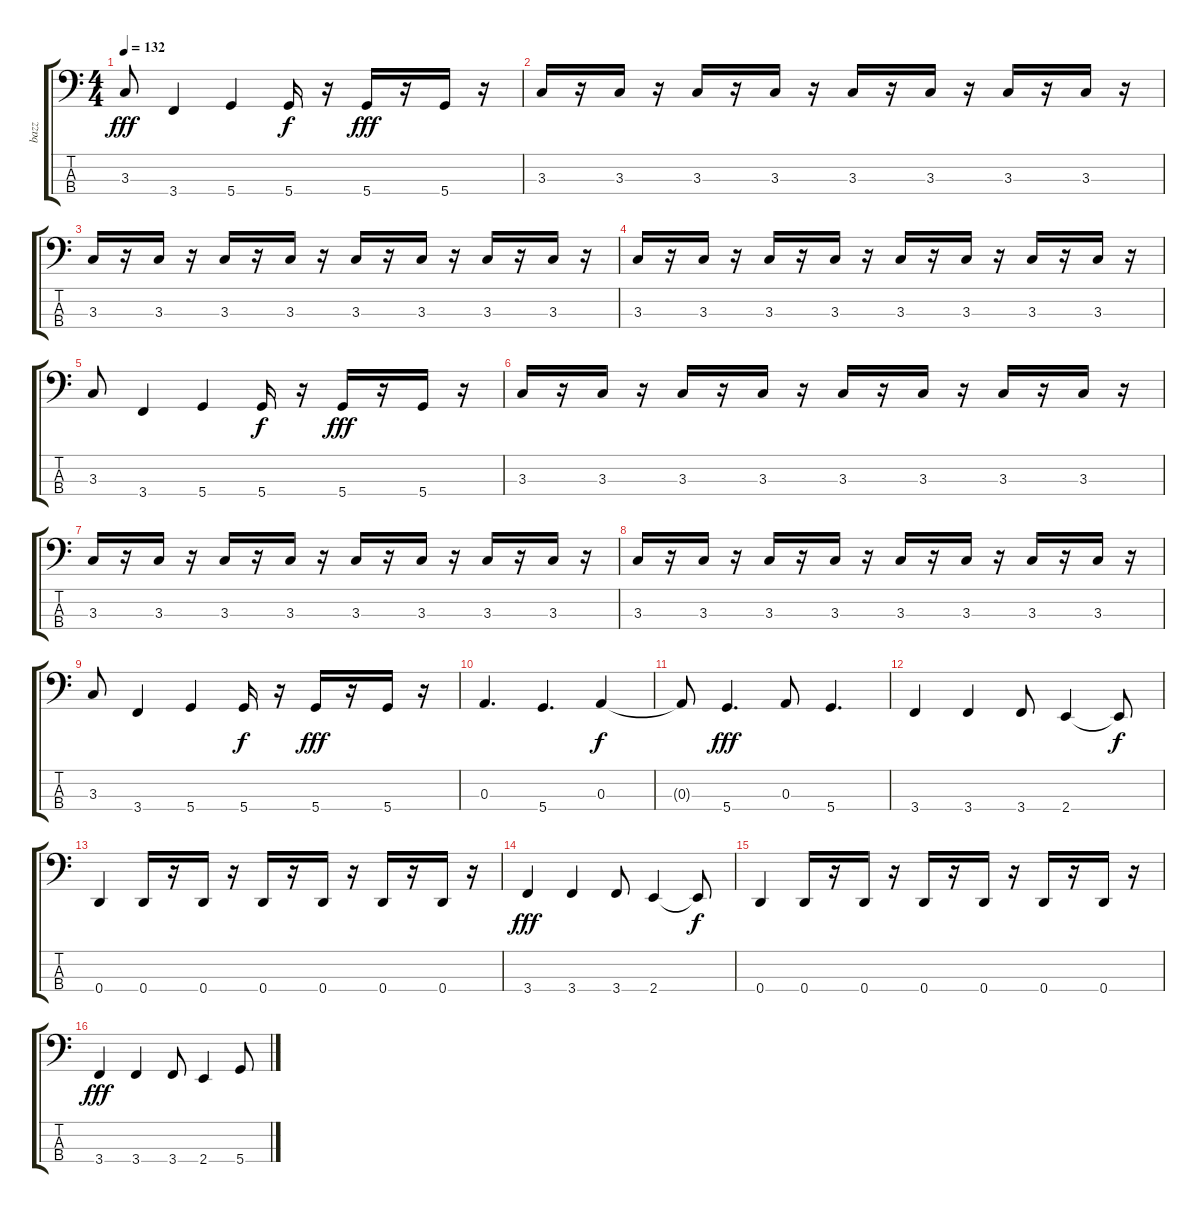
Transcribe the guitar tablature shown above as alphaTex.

\track ("bazz" "bazz") {instrument electricbassfinger}
\staff {score tabs}
\tuning (G2 D2 A1 D1) {hide}
\ts (4 4)
\tempo 132
\clef f4
\ks c
3.3.8{dy fff} 3.4.4 5.4.4 5.4.16{dy f} r.16 5.4.16{dy fff} r.16 5.4.16 r.16 |
3.3.16 r.16 3.3.16 r.16 3.3.16 r.16 3.3.16 r.16 3.3.16 r.16 3.3.16 r.16 3.3.16 r.16 3.3.16 r.16 |
3.3.16 r.16 3.3.16 r.16 3.3.16 r.16 3.3.16 r.16 3.3.16 r.16 3.3.16 r.16 3.3.16 r.16 3.3.16 r.16 |
3.3.16 r.16 3.3.16 r.16 3.3.16 r.16 3.3.16 r.16 3.3.16 r.16 3.3.16 r.16 3.3.16 r.16 3.3.16 r.16 |
3.3.8 3.4.4 5.4.4 5.4.16{dy f} r.16 5.4.16{dy fff} r.16 5.4.16 r.16 |
3.3.16 r.16 3.3.16 r.16 3.3.16 r.16 3.3.16 r.16 3.3.16 r.16 3.3.16 r.16 3.3.16 r.16 3.3.16 r.16 |
3.3.16 r.16 3.3.16 r.16 3.3.16 r.16 3.3.16 r.16 3.3.16 r.16 3.3.16 r.16 3.3.16 r.16 3.3.16 r.16 |
3.3.16 r.16 3.3.16 r.16 3.3.16 r.16 3.3.16 r.16 3.3.16 r.16 3.3.16 r.16 3.3.16 r.16 3.3.16 r.16 |
3.3.8 3.4.4 5.4.4 5.4.16{dy f} r.16 5.4.16{dy fff} r.16 5.4.16 r.16 |
0.3.4{d} 5.4.4{d} 0.3.4{dy f} |
0.3{t}.8 5.4.4{d dy fff} 0.3.8 5.4.4{d} |
3.4.4 3.4.4 3.4.8 2.4.4 2.4{t}.8{dy f} |
0.4.4 0.4.16 r.16 0.4.16 r.16 0.4.16 r.16 0.4.16 r.16 0.4.16 r.16 0.4.16 r.16 |
3.4.4{dy fff} 3.4.4 3.4.8 2.4.4 2.4{t}.8{dy f} |
0.4.4 0.4.16 r.16 0.4.16 r.16 0.4.16 r.16 0.4.16 r.16 0.4.16 r.16 0.4.16 r.16 |
3.4.4{dy fff} 3.4.4 3.4.8 2.4.4 5.4.8
